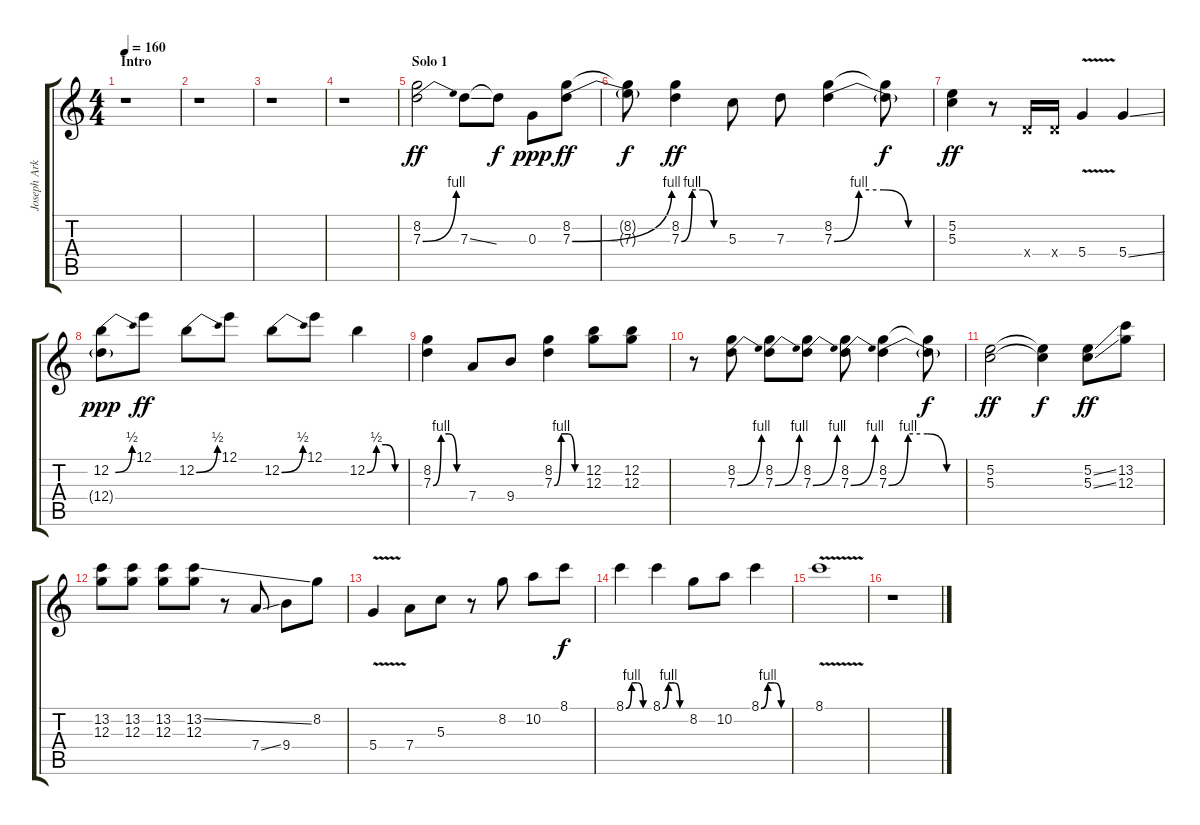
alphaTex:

\track ("Joseph Arkansas" "Joseph Ark") {instrument distortionguitar}
\staff {score tabs}
\tuning (E4 B3 G3 D3 A2 E2) {hide}
\ts (4 4)
\section ("" "Intro")
\tempo 160
\clef g2
\ks c
r.1{dy ff instrument distortionguitar} |
r.1 |
r.1 |
r.1 |
\section ("" "Solo 1")
(8.2 7.3{be (bend 0 0 60 4)}).2 7.3{ss}.8 7.3{t}.8{dy f} 0.3.8{dy ppp} (8.2 7.3{be (bend 0 0 60 4)}).8{dy ff} |
(8.2{t} 7.3{t}).8{dy f} (8.2 7.3{be (custom 0 0 15 4 30 4 45 0 60 0)}).4{dy ff} 5.3.8 7.3.8 (8.2 7.3{be (custom 0 0 15 4 30 4 45 0 60 0)}).4 (8.2{t} 7.3{t}).8{dy f} |
(5.2 5.3).4{dy ff} r.8 0.4{x}.16 0.4{x}.16 5.4{v}.4 5.4{ss}.4 |
(12.2{be (bend 0 0 60 2)} 12.4{g}).8{dy ppp} 12.1.8{dy ff} 12.2{be (bend 0 0 60 2)}.8 12.1.8 12.2{be (bend 0 0 60 2)}.8 12.1.8 12.2{be (custom 0 0 15 2 30 2 45 0 60 0)}.4 |
(8.2 7.3{be (custom 0 0 15 4 30 4 45 0 60 0)}).4 7.4.8 9.4.8 (8.2 7.3{be (custom 0 0 15 4 30 4 45 0 60 0)}).4 (12.2 12.3).8 (12.2 12.3).8 |
r.8 (8.2 7.3{be (bend 0 0 60 4)}).8 (8.2 7.3{be (bend 0 0 60 4)}).8 (8.2 7.3{be (bend 0 0 60 4)}).8 (8.2 7.3{be (bend 0 0 60 4)}).8 (8.2 7.3{be (custom 0 0 15 4 30 4 45 0 60 0)}).4 (8.2{t} 7.3{t}).8{dy f} |
(5.2 5.3).2{dy ff} (5.2{t} 5.3{t}).4{dy f} (5.2{ss} 5.3{ss}).8{dy ff} (13.2 12.3).8 |
(13.2 12.3).8 (13.2 12.3).8 (13.2 12.3).8 (13.2{ss} 12.3).8 r.8 7.4{ss}.8 9.4.8 8.2.8 |
5.4{v}.4 7.4.8 5.3.8 r.8 8.2.8 10.2.8 8.1.8{dy f} |
8.1{be (custom 0 0 15 4 30 4 45 0 60 0)}.4 8.1{be (custom 0 0 15 4 30 4 45 0 60 0)}.4 8.2.8 10.2.8 8.1{be (custom 0 0 15 4 30 4 45 0 60 0)}.4 |
8.1{v}.1 |
r.1
